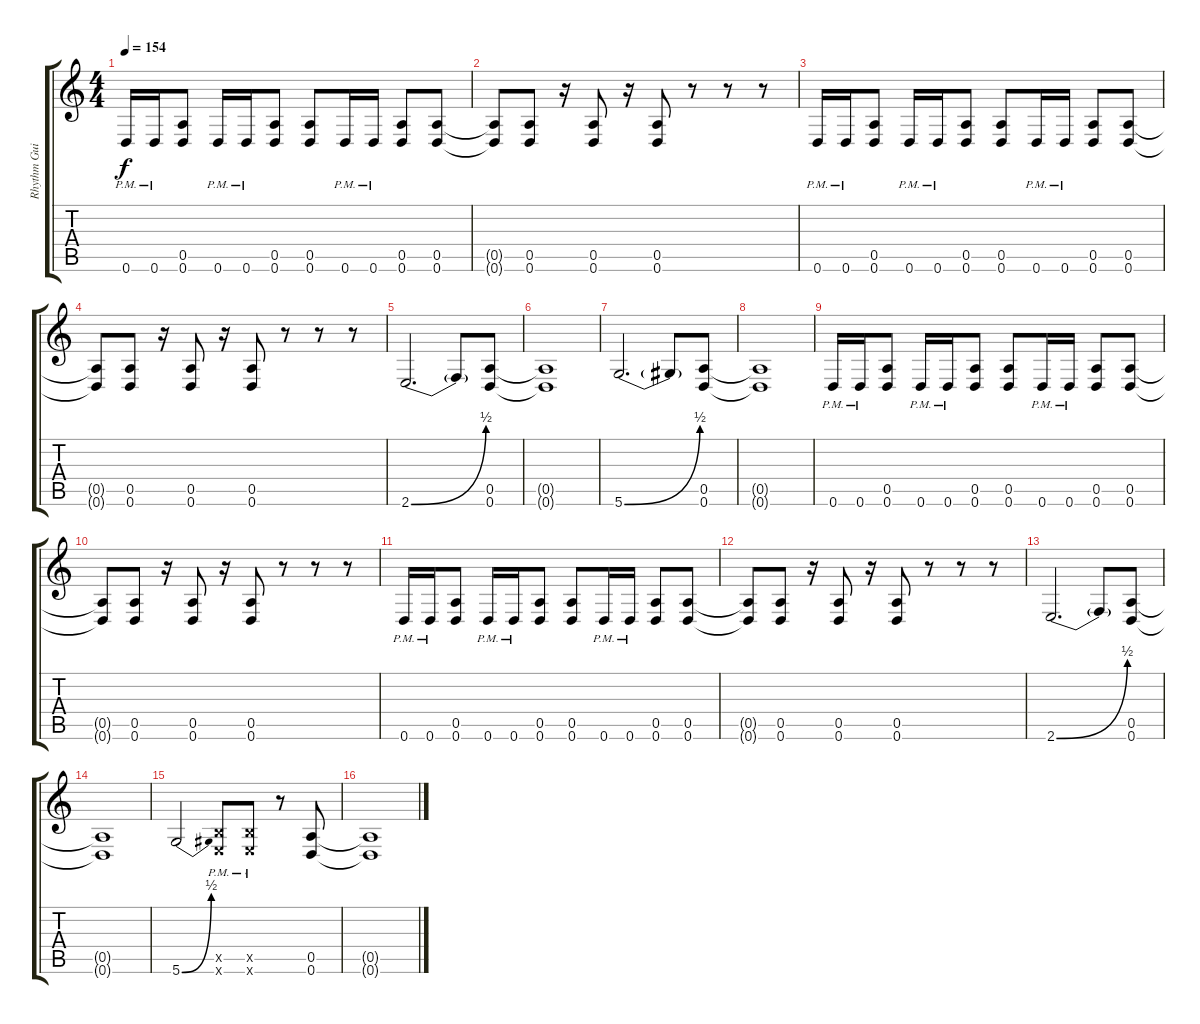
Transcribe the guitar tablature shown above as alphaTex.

\track ("Rhythm Guitar 2" "Rhythm Gui") {instrument distortionguitar}
\staff {score tabs}
\tuning (E4 B3 G3 D3 A2 D2) {hide}
\ts (4 4)
\tempo 154
\clef g2
\ks c
0.6{pm}.16{dy f} 0.6{pm}.16 (0.5 0.6).8 0.6{pm}.16 0.6{pm}.16 (0.5 0.6).8 (0.5 0.6).8 0.6{pm}.16 0.6{pm}.16 (0.5 0.6).8 (0.5 0.6).8 |
(0.5{t} 0.6{t}).8 (0.5 0.6).8 r.16 (0.5 0.6).8 r.16 (0.5 0.6).8 r.8 r.8 r.8 |
0.6{pm}.16 0.6{pm}.16 (0.5 0.6).8 0.6{pm}.16 0.6{pm}.16 (0.5 0.6).8 (0.5 0.6).8 0.6{pm}.16 0.6{pm}.16 (0.5 0.6).8 (0.5 0.6).8 |
(0.5{t} 0.6{t}).8 (0.5 0.6).8 r.16 (0.5 0.6).8 r.16 (0.5 0.6).8 r.8 r.8 r.8 |
2.6{be (bend 0 0 60 2)}.2{d} 2.6{t}.8 (0.5 0.6).8 |
(0.5{t} 0.6{t}).1 |
5.6{be (bend 0 0 60 2)}.2{d} 5.6{t}.8 (0.5 0.6).8 |
(0.5{t} 0.6{t}).1 |
0.6{pm}.16 0.6{pm}.16 (0.5 0.6).8 0.6{pm}.16 0.6{pm}.16 (0.5 0.6).8 (0.5 0.6).8 0.6{pm}.16 0.6{pm}.16 (0.5 0.6).8 (0.5 0.6).8 |
(0.5{t} 0.6{t}).8 (0.5 0.6).8 r.16 (0.5 0.6).8 r.16 (0.5 0.6).8 r.8 r.8 r.8 |
0.6{pm}.16 0.6{pm}.16 (0.5 0.6).8 0.6{pm}.16 0.6{pm}.16 (0.5 0.6).8 (0.5 0.6).8 0.6{pm}.16 0.6{pm}.16 (0.5 0.6).8 (0.5 0.6).8 |
(0.5{t} 0.6{t}).8 (0.5 0.6).8 r.16 (0.5 0.6).8 r.16 (0.5 0.6).8 r.8 r.8 r.8 |
2.6{be (bend 0 0 60 2)}.2{d} 2.6{t}.8 (0.5 0.6).8 |
(0.5{t} 0.6{t}).1 |
5.6{be (bend 0 0 60 2)}.2 (2.5{pm x} 2.6{pm x}).8 (2.5{pm x} 2.6{pm x}).8 r.8 (0.5 0.6).8 |
(0.5{t} 0.6{t}).1
